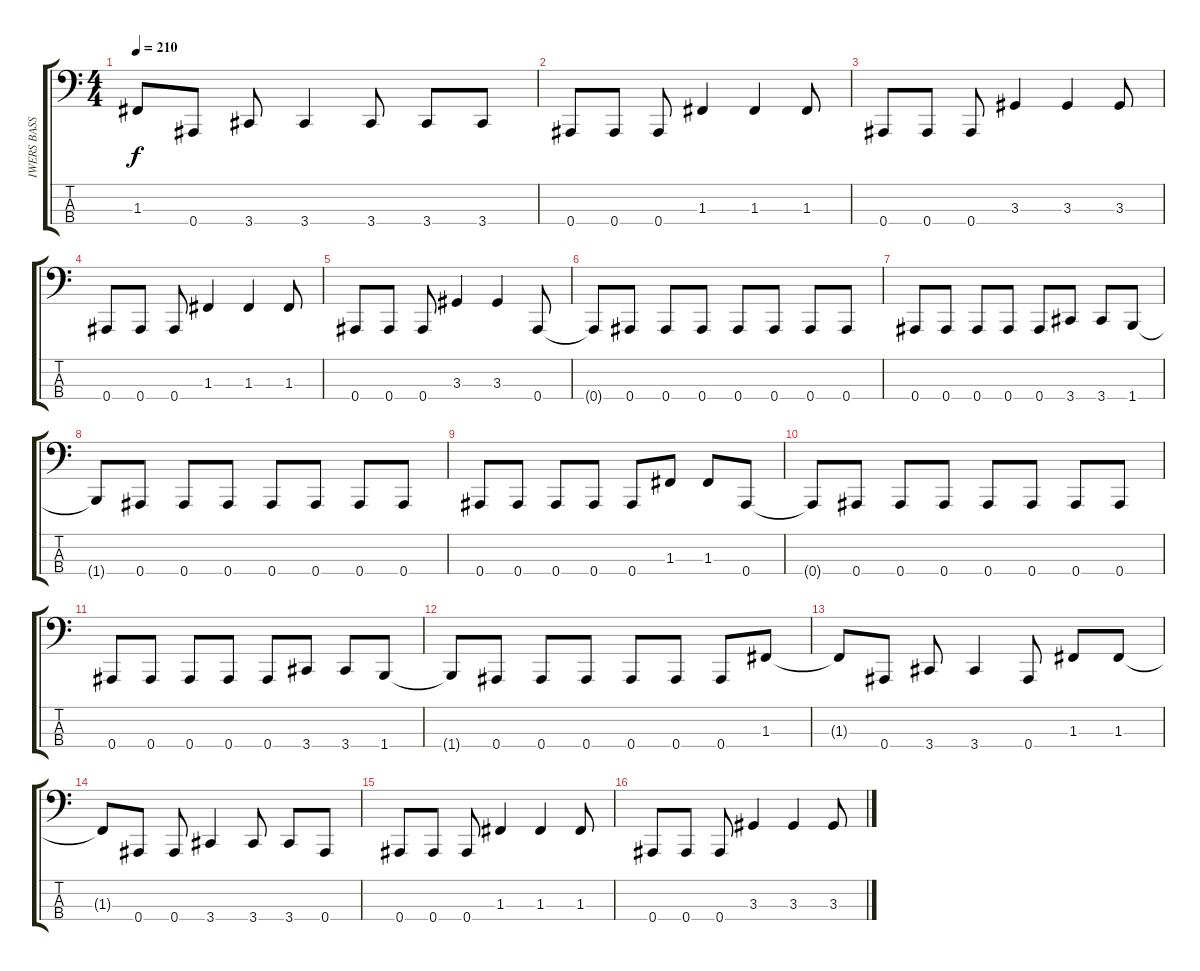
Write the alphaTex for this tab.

\track ("IWERS BASS" "IWERS BASS") {instrument electricbassfinger}
\staff {score tabs}
\tuning (Eb2 Bb1 F1 Bb0) {hide}
\ts (4 4)
\tempo 210
\clef f4
\ks c
1.3{t}.8{dy f} 0.4.8 3.4.8 3.4.4 3.4.8 3.4.8 3.4.8 |
0.4.8 0.4.8 0.4.8 1.3.4 1.3.4 1.3.8 |
0.4.8 0.4.8 0.4.8 3.3.4 3.3.4 3.3.8 |
0.4.8 0.4.8 0.4.8 1.3.4 1.3.4 1.3.8 |
0.4.8 0.4.8 0.4.8 3.3.4 3.3.4 0.4.8 |
0.4{t}.8 0.4.8 0.4.8 0.4.8 0.4.8 0.4.8 0.4.8 0.4.8 |
0.4.8 0.4.8 0.4.8 0.4.8 0.4.8 3.4.8 3.4.8 1.4.8 |
1.4{t}.8 0.4.8 0.4.8 0.4.8 0.4.8 0.4.8 0.4.8 0.4.8 |
0.4.8 0.4.8 0.4.8 0.4.8 0.4.8 1.3.8 1.3.8 0.4.8 |
0.4{t}.8 0.4.8 0.4.8 0.4.8 0.4.8 0.4.8 0.4.8 0.4.8 |
0.4.8 0.4.8 0.4.8 0.4.8 0.4.8 3.4.8 3.4.8 1.4.8 |
1.4{t}.8 0.4.8 0.4.8 0.4.8 0.4.8 0.4.8 0.4.8 1.3.8 |
1.3{t}.8 0.4.8 3.4.8 3.4.4 0.4.8 1.3.8 1.3.8 |
1.3{t}.8 0.4.8 0.4.8 3.4.4 3.4.8 3.4.8 0.4.8 |
0.4.8 0.4.8 0.4.8 1.3.4 1.3.4 1.3.8 |
0.4.8 0.4.8 0.4.8 3.3.4 3.3.4 3.3.8
